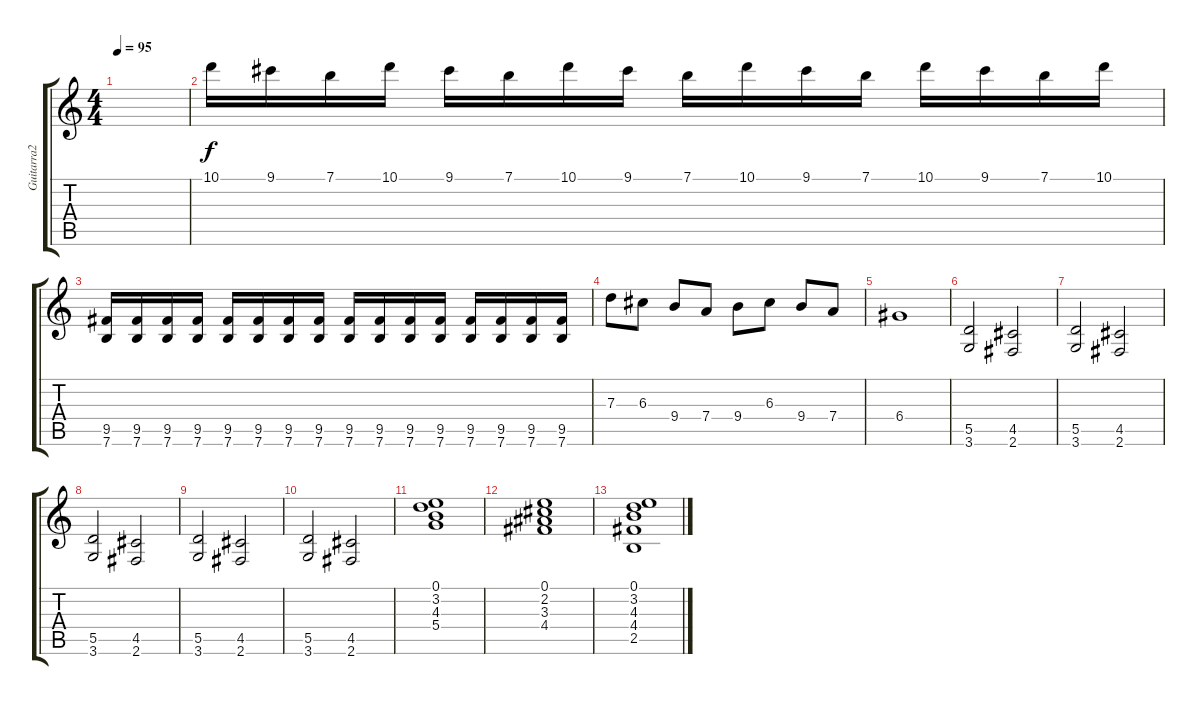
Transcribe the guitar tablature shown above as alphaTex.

\track ("Guitarra2 (Uoho)" "Guitarra2 ") {instrument distortionguitar}
\staff {score tabs}
\tuning (E4 B3 G3 D3 A2 E2) {hide}
\ts (4 4)
\tempo 95
\clef g2
\ks c
|
10.1.16 9.1.16 7.1.16 10.1.16 9.1.16 7.1.16 10.1.16 9.1.16 7.1.16 10.1.16 9.1.16 7.1.16 10.1.16 9.1.16 7.1.16 10.1.16 |
(9.5 7.6).16 (9.5 7.6).16 (9.5 7.6).16 (9.5 7.6).16 (9.5 7.6).16 (9.5 7.6).16 (9.5 7.6).16 (9.5 7.6).16 (9.5 7.6).16 (9.5 7.6).16 (9.5 7.6).16 (9.5 7.6).16 (9.5 7.6).16 (9.5 7.6).16 (9.5 7.6).16 (9.5 7.6).16 |
7.3.8 6.3.8 9.4.8 7.4.8 9.4.8 6.3.8 9.4.8 7.4.8 |
6.4.1 |
(5.5 3.6).2 (4.5 2.6).2 |
(5.5 3.6).2 (4.5 2.6).2 |
(5.5 3.6).2 (4.5 2.6).2 |
(5.5 3.6).2 (4.5 2.6).2 |
(5.5 3.6).2 (4.5 2.6).2 |
(0.1 3.2 4.3 5.4).1 |
(0.1 2.2 3.3 4.4).1 |
(0.1 3.2 4.3 4.4 2.5).1
